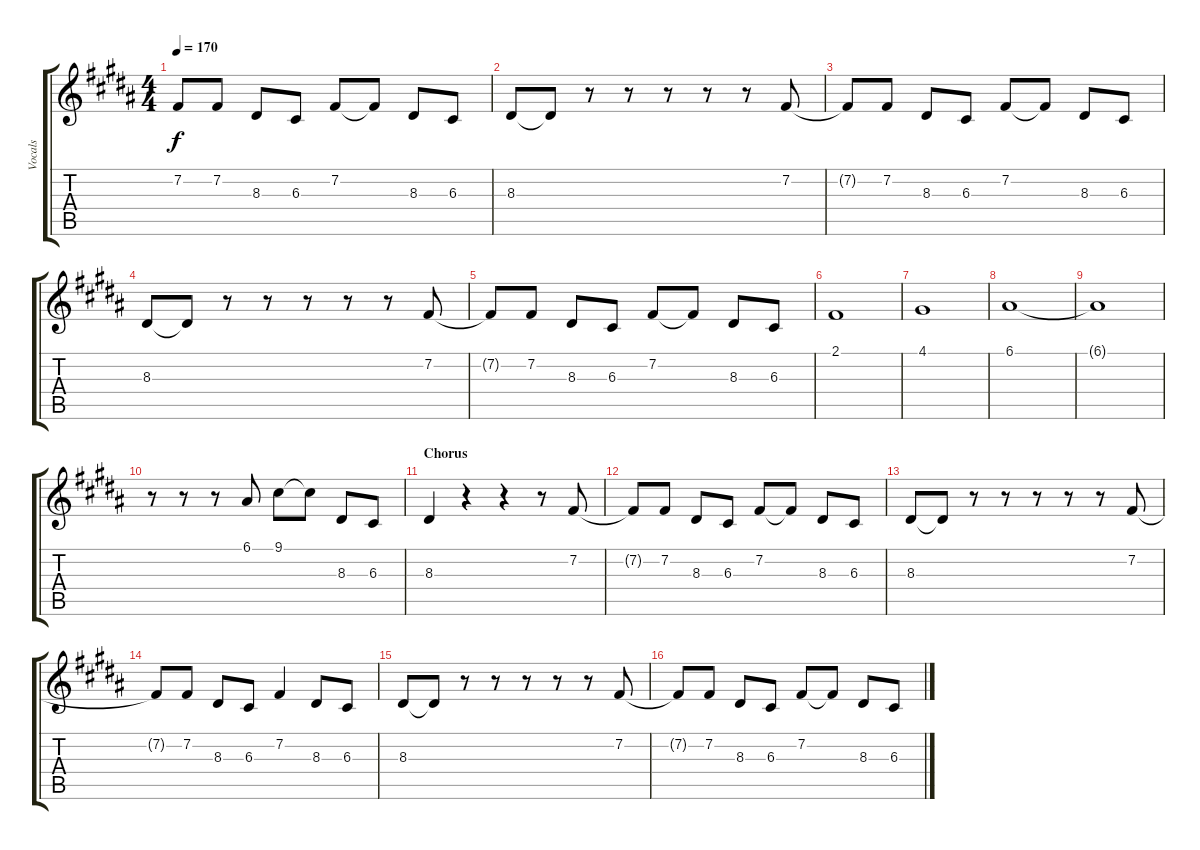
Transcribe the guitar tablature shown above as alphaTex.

\track ("Vocals" "Vocals") {instrument lead2sawtooth}
\staff {score tabs}
\tuning (E4 B3 G3 D3 A2 E2) {hide}
\ts (4 4)
\tempo 170
\clef g2
\ks b
7.2{t}.8{dy f} 7.2.8 8.3.8 6.3.8 7.2.8 7.2{t}.8 8.3.8 6.3.8 |
8.3.8 8.3{t}.8 r.8 r.8 r.8 r.8 r.8 7.2.8 |
7.2{t}.8 7.2.8 8.3.8 6.3.8 7.2.8 7.2{t}.8 8.3.8 6.3.8 |
8.3.8 8.3{t}.8 r.8 r.8 r.8 r.8 r.8 7.2.8 |
7.2{t}.8 7.2.8 8.3.8 6.3.8 7.2.8 7.2{t}.8 8.3.8 6.3.8 |
2.1.1 |
4.1.1 |
6.1.1 |
6.1{t}.1 |
r.8 r.8 r.8 6.1.8 9.1.8 9.1{t}.8 8.3.8 6.3.8 |
\section ("" "Chorus")
8.3.4 r.4 r.4 r.8 7.2.8 |
7.2{t}.8 7.2.8 8.3.8 6.3.8 7.2.8 7.2{t}.8 8.3.8 6.3.8 |
8.3.8 8.3{t}.8 r.8 r.8 r.8 r.8 r.8 7.2.8 |
7.2{t}.8 7.2.8 8.3.8 6.3.8 7.2.4 8.3.8 6.3.8 |
8.3.8 8.3{t}.8 r.8 r.8 r.8 r.8 r.8 7.2.8 |
7.2{t}.8 7.2.8 8.3.8 6.3.8 7.2.8 7.2{t}.8 8.3.8 6.3.8
